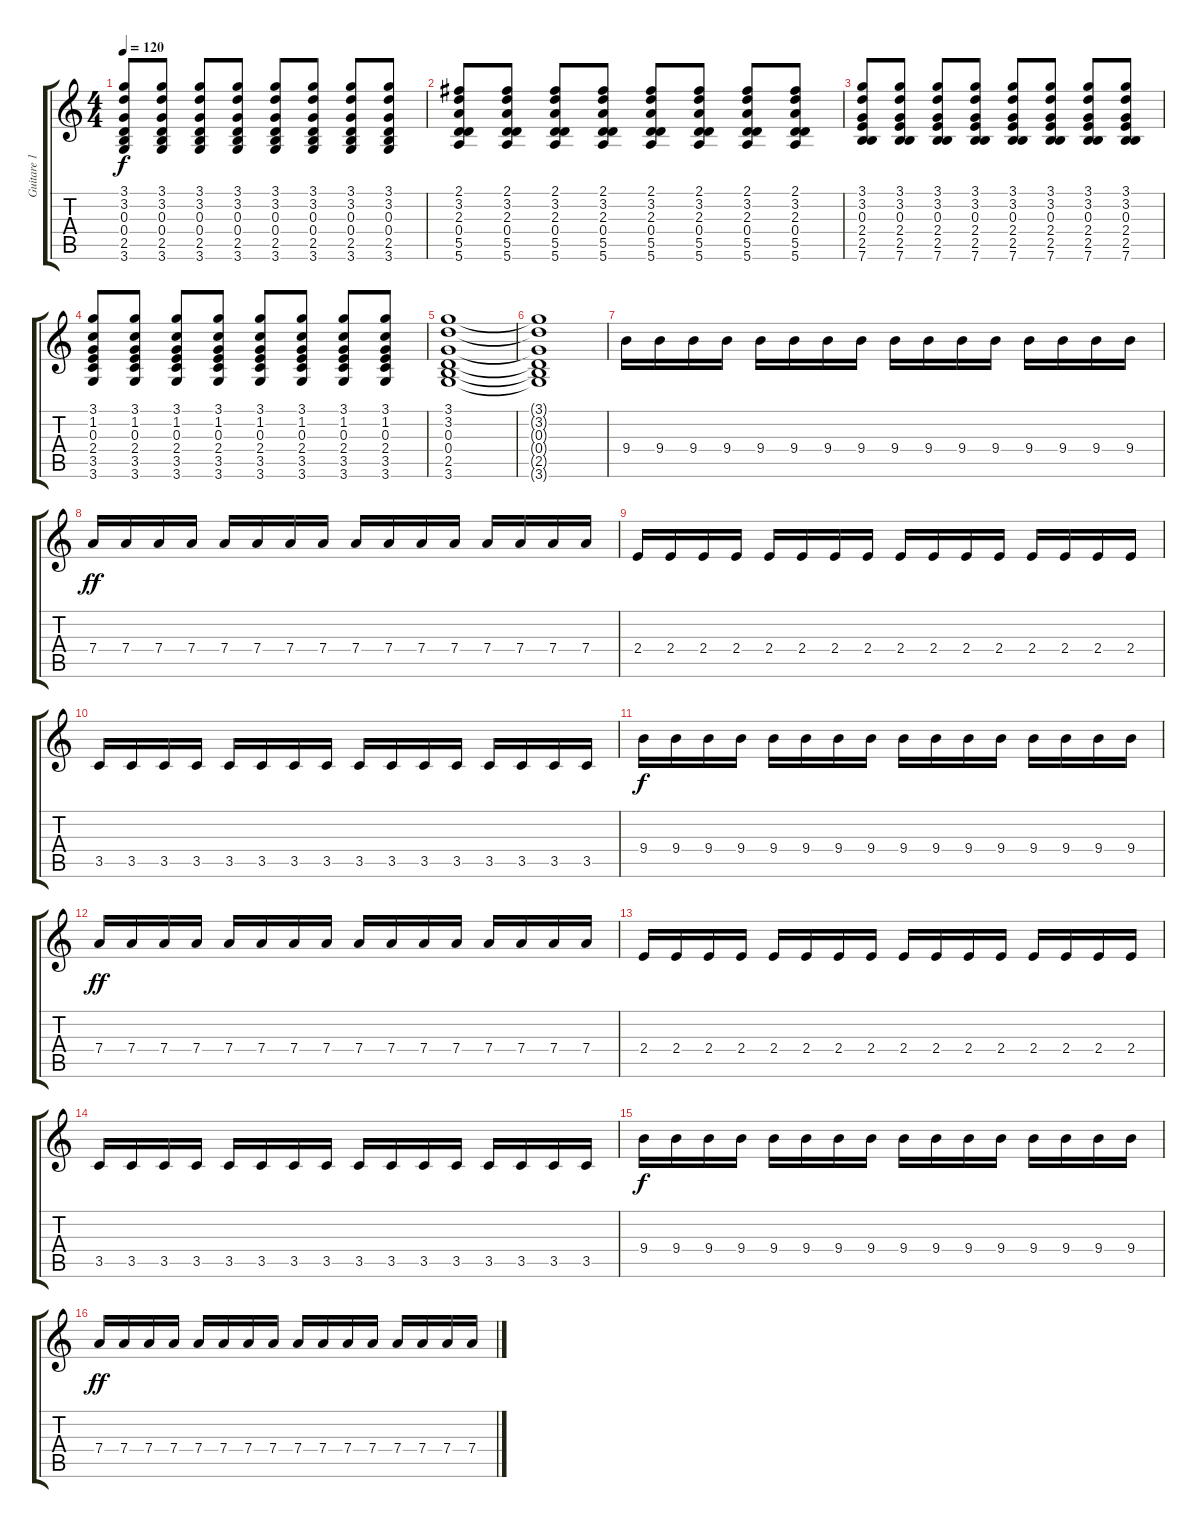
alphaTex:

\track ("Guitare 1" "Guitare 1") {instrument distortionguitar}
\staff {score tabs}
\tuning (E4 B3 G3 D3 A2 E2) {hide}
\ts (4 4)
\tempo 120
\clef g2
\ks c
(3.1 3.2 0.3 0.4 2.5 3.6).8{dy f} (3.1 3.2 0.3 0.4 2.5 3.6).8 (3.1 3.2 0.3 0.4 2.5 3.6).8 (3.1 3.2 0.3 0.4 2.5 3.6).8 (3.1 3.2 0.3 0.4 2.5 3.6).8 (3.1 3.2 0.3 0.4 2.5 3.6).8 (3.1 3.2 0.3 0.4 2.5 3.6).8 (3.1 3.2 0.3 0.4 2.5 3.6).8 |
(2.1 3.2 2.3 0.4 5.5 5.6).8 (2.1 3.2 2.3 0.4 5.5 5.6).8 (2.1 3.2 2.3 0.4 5.5 5.6).8 (2.1 3.2 2.3 0.4 5.5 5.6).8 (2.1 3.2 2.3 0.4 5.5 5.6).8 (2.1 3.2 2.3 0.4 5.5 5.6).8 (2.1 3.2 2.3 0.4 5.5 5.6).8 (2.1 3.2 2.3 0.4 5.5 5.6).8 |
(3.1 3.2 0.3 2.4 2.5 7.6).8 (3.1 3.2 0.3 2.4 2.5 7.6).8 (3.1 3.2 0.3 2.4 2.5 7.6).8 (3.1 3.2 0.3 2.4 2.5 7.6).8 (3.1 3.2 0.3 2.4 2.5 7.6).8 (3.1 3.2 0.3 2.4 2.5 7.6).8 (3.1 3.2 0.3 2.4 2.5 7.6).8 (3.1 3.2 0.3 2.4 2.5 7.6).8 |
(3.1 1.2 0.3 2.4 3.5 3.6).8 (3.1 1.2 0.3 2.4 3.5 3.6).8 (3.1 1.2 0.3 2.4 3.5 3.6).8 (3.1 1.2 0.3 2.4 3.5 3.6).8 (3.1 1.2 0.3 2.4 3.5 3.6).8 (3.1 1.2 0.3 2.4 3.5 3.6).8 (3.1 1.2 0.3 2.4 3.5 3.6).8 (3.1 1.2 0.3 2.4 3.5 3.6).8 |
(3.1 3.2 0.3 0.4 2.5 3.6).1{volume 7} |
(3.1{t} 3.2{t} 0.3{t} 0.4{t} 2.5{t} 3.6{t}).1 |
9.4.16{volume 9 instrument seashore} 9.4.16 9.4.16 9.4.16 9.4.16 9.4.16 9.4.16 9.4.16 9.4.16 9.4.16 9.4.16 9.4.16 9.4.16 9.4.16 9.4.16 9.4.16 |
7.4.16{dy ff} 7.4.16 7.4.16 7.4.16 7.4.16 7.4.16 7.4.16 7.4.16 7.4.16 7.4.16 7.4.16 7.4.16 7.4.16 7.4.16 7.4.16 7.4.16 |
2.4.16 2.4.16 2.4.16 2.4.16 2.4.16 2.4.16 2.4.16 2.4.16 2.4.16 2.4.16 2.4.16 2.4.16 2.4.16 2.4.16 2.4.16 2.4.16 |
3.5.16 3.5.16 3.5.16 3.5.16 3.5.16 3.5.16 3.5.16 3.5.16 3.5.16 3.5.16 3.5.16 3.5.16 3.5.16 3.5.16 3.5.16 3.5.16 |
9.4.16{dy f} 9.4.16 9.4.16 9.4.16 9.4.16 9.4.16 9.4.16 9.4.16 9.4.16 9.4.16 9.4.16 9.4.16 9.4.16 9.4.16 9.4.16 9.4.16 |
7.4.16{dy ff} 7.4.16 7.4.16 7.4.16 7.4.16 7.4.16 7.4.16 7.4.16 7.4.16 7.4.16 7.4.16 7.4.16 7.4.16 7.4.16 7.4.16 7.4.16 |
2.4.16 2.4.16 2.4.16 2.4.16 2.4.16 2.4.16 2.4.16 2.4.16 2.4.16 2.4.16 2.4.16 2.4.16 2.4.16 2.4.16 2.4.16 2.4.16 |
3.5.16 3.5.16 3.5.16 3.5.16 3.5.16 3.5.16 3.5.16 3.5.16 3.5.16 3.5.16 3.5.16 3.5.16 3.5.16 3.5.16 3.5.16 3.5.16 |
9.4.16{dy f} 9.4.16 9.4.16 9.4.16 9.4.16 9.4.16 9.4.16 9.4.16 9.4.16 9.4.16 9.4.16 9.4.16 9.4.16 9.4.16 9.4.16 9.4.16 |
7.4.16{dy ff} 7.4.16 7.4.16 7.4.16 7.4.16 7.4.16 7.4.16 7.4.16 7.4.16 7.4.16 7.4.16 7.4.16 7.4.16 7.4.16 7.4.16 7.4.16
